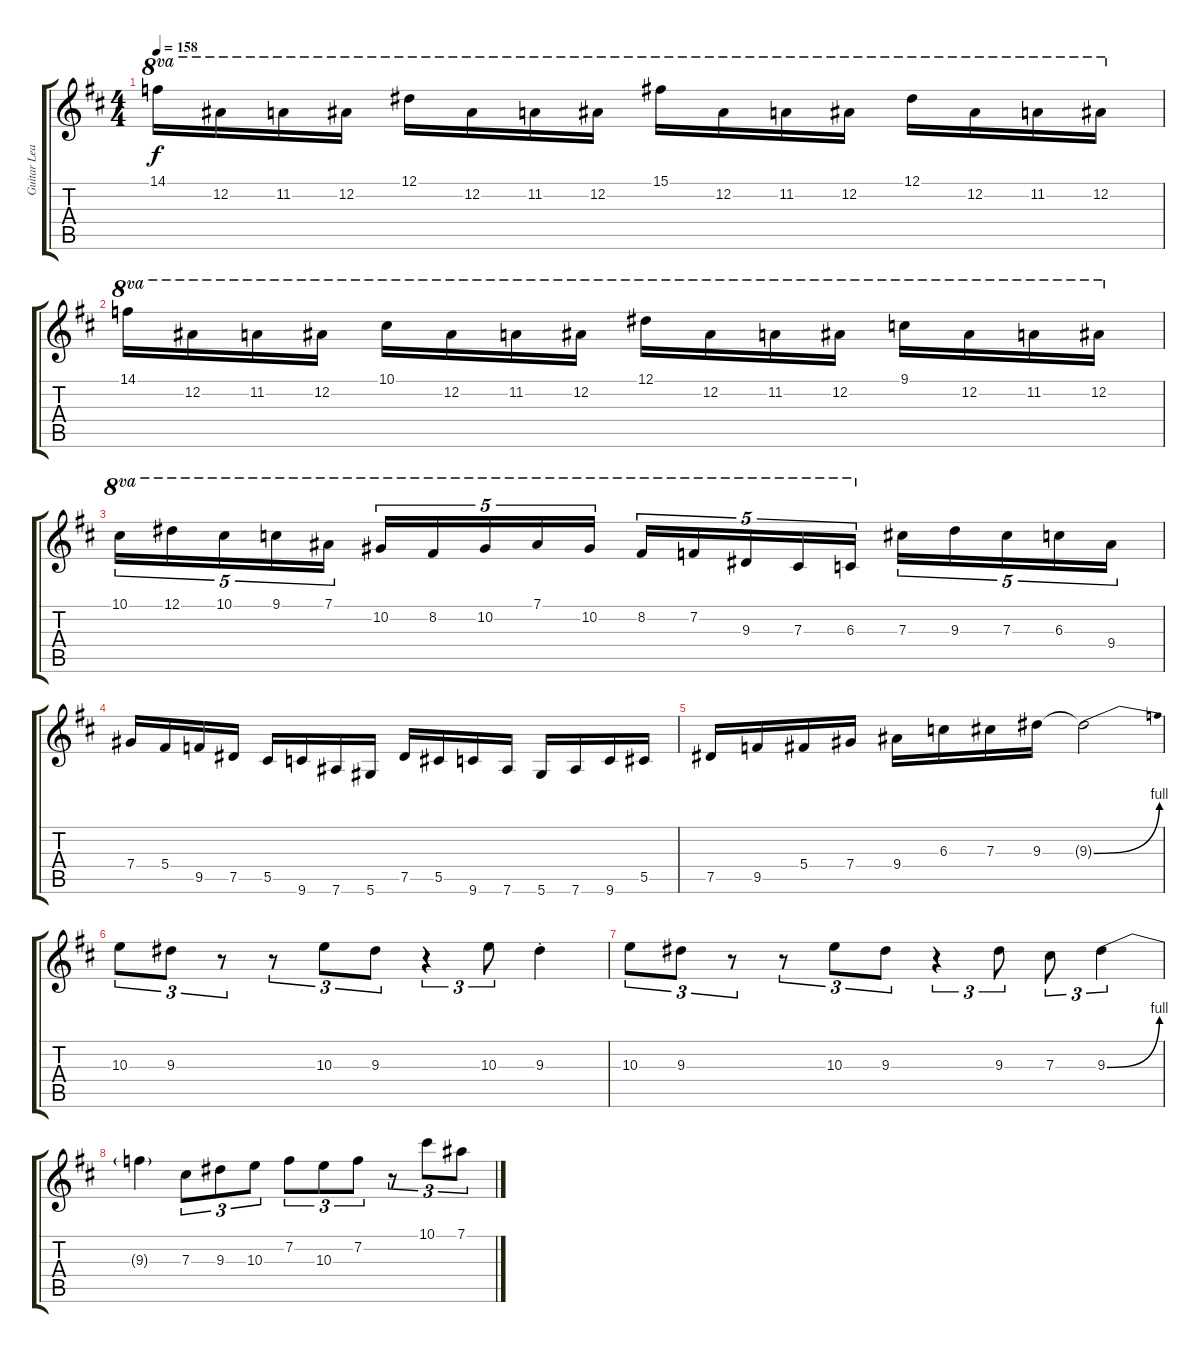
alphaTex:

\track ("Guitar Lead" "Guitar Lea") {instrument distortionguitar}
\staff {score tabs}
\tuning (Eb4 Bb3 Gb3 Db3 Ab2 Eb2) {hide}
\ts (4 4)
\tempo 158
\clef g2
\ks d
14.1.16{ot 8va dy f} 12.2.16{ot 8va} 11.2.16{ot 8va} 12.2.16{ot 8va} 12.1.16{ot 8va} 12.2.16{ot 8va} 11.2.16{ot 8va} 12.2.16{ot 8va} 15.1.16{ot 8va} 12.2.16{ot 8va} 11.2.16{ot 8va} 12.2.16{ot 8va} 12.1.16{ot 8va} 12.2.16{ot 8va} 11.2.16{ot 8va} 12.2.16{ot 8va} |
14.1.16{ot 8va} 12.2.16{ot 8va} 11.2.16{ot 8va} 12.2.16{ot 8va} 10.1.16{ot 8va} 12.2.16{ot 8va} 11.2.16{ot 8va} 12.2.16{ot 8va} 12.1.16{ot 8va} 12.2.16{ot 8va} 11.2.16{ot 8va} 12.2.16{ot 8va} 9.1.16{ot 8va} 12.2.16{ot 8va} 11.2.16{ot 8va} 12.2.16{ot 8va} |
10.1.16{tu (5 4) ot 8va} 12.1.16{tu (5 4) ot 8va} 10.1.16{tu (5 4) ot 8va} 9.1.16{tu (5 4) ot 8va} 7.1.16{tu (5 4) ot 8va} 10.2.16{tu (5 4) ot 8va} 8.2.16{tu (5 4) ot 8va} 10.2.16{tu (5 4) ot 8va} 7.1.16{tu (5 4) ot 8va} 10.2.16{tu (5 4) ot 8va} 8.2.16{tu (5 4) ot 8va} 7.2.16{tu (5 4) ot 8va} 9.3.16{tu (5 4) ot 8va} 7.3.16{tu (5 4) ot 8va} 6.3.16{tu (5 4) ot 8va} 7.3.16{tu (5 4)} 9.3.16{tu (5 4)} 7.3.16{tu (5 4)} 6.3.16{tu (5 4)} 9.4.16{tu (5 4)} |
7.4.16 5.4.16 9.5.16 7.5.16 5.5.16 9.6.16 7.6.16 5.6.16 7.5.16 5.5.16 9.6.16 7.6.16 5.6.16 7.6.16 9.6.16 5.5.16 |
7.5.16 9.5.16 5.4.16 7.4.16 9.4.16 6.3.16 7.3.16 9.3.16 9.3{be (bend 0 0 60 4) t}.2 |
10.3.8{tu (3 2)} 9.3.8{tu (3 2)} r.8{tu (3 2)} r.8{tu (3 2)} 10.3.8{tu (3 2)} 9.3.8{tu (3 2)} r.4{tu (3 2)} 10.3.8{tu (3 2)} 9.3{st}.4 |
10.3.8{tu (3 2)} 9.3.8{tu (3 2)} r.8{tu (3 2)} r.8{tu (3 2)} 10.3.8{tu (3 2)} 9.3.8{tu (3 2)} r.4{tu (3 2)} 9.3.8{tu (3 2)} 7.3.8{tu (3 2)} 9.3{be (bend 0 0 60 4)}.4{tu (3 2)} |
9.3{t}.4 7.3.8{tu (3 2)} 9.3.8{tu (3 2)} 10.3.8{tu (3 2)} 7.2.8{tu (3 2)} 10.3.8{tu (3 2)} 7.2.8{tu (3 2)} r.8{tu (3 2)} 10.1.8{tu (3 2)} 7.1.8{tu (3 2)}
